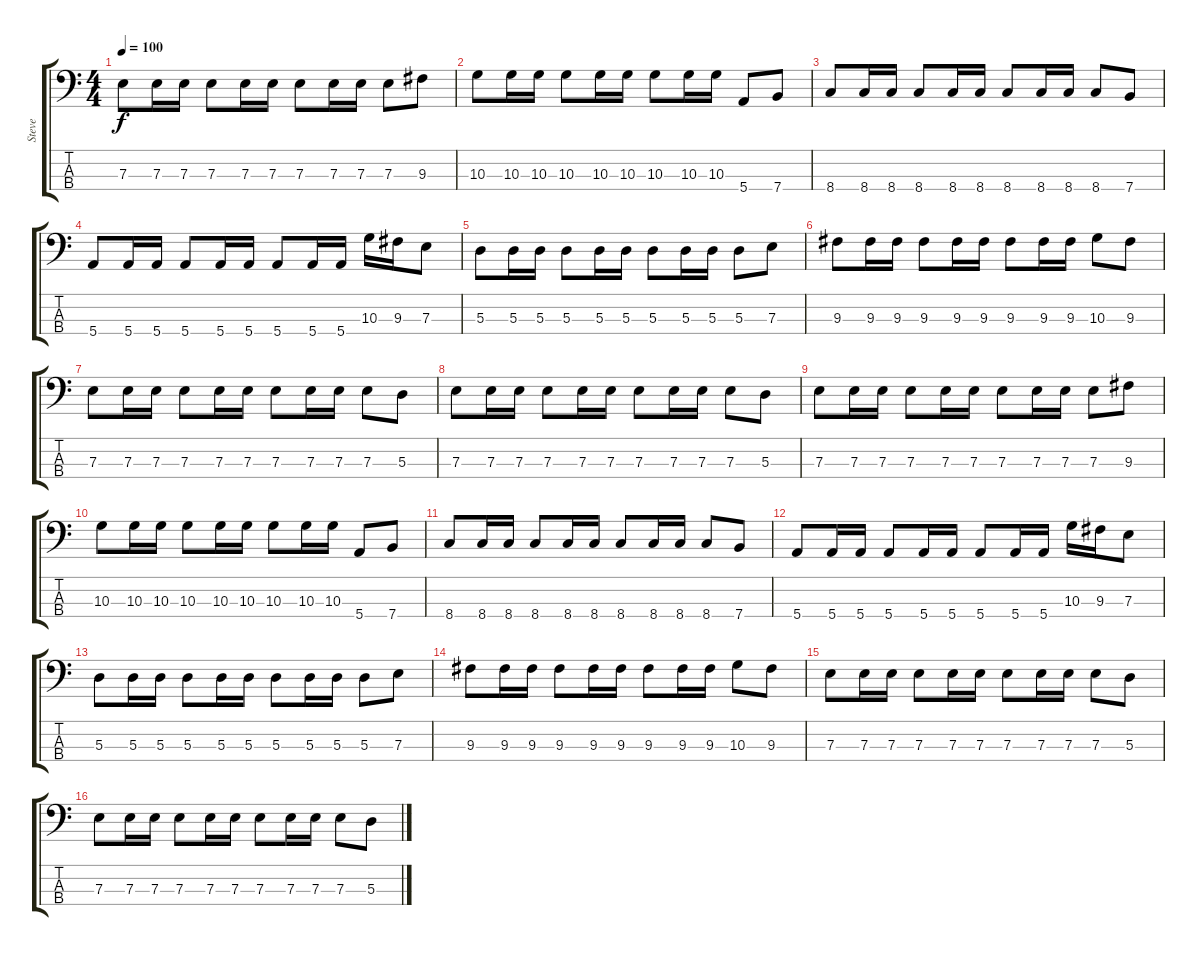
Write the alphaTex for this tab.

\track ("Steve " "Steve ") {instrument electricbassfinger}
\staff {score tabs}
\tuning (G2 D2 A1 E1) {hide}
\ts (4 4)
\tempo 100
\clef f4
\ks c
7.3.8{dy f} 7.3.16 7.3.16 7.3.8 7.3.16 7.3.16 7.3.8 7.3.16 7.3.16 7.3.8 9.3.8 |
10.3.8 10.3.16 10.3.16 10.3.8 10.3.16 10.3.16 10.3.8 10.3.16 10.3.16 5.4.8 7.4.8 |
8.4.8 8.4.16 8.4.16 8.4.8 8.4.16 8.4.16 8.4.8 8.4.16 8.4.16 8.4.8 7.4.8 |
5.4.8 5.4.16 5.4.16 5.4.8 5.4.16 5.4.16 5.4.8 5.4.16 5.4.16 10.3.16 9.3.16 7.3.8 |
5.3.8 5.3.16 5.3.16 5.3.8 5.3.16 5.3.16 5.3.8 5.3.16 5.3.16 5.3.8 7.3.8 |
9.3.8 9.3.16 9.3.16 9.3.8 9.3.16 9.3.16 9.3.8 9.3.16 9.3.16 10.3.8 9.3.8 |
7.3.8 7.3.16 7.3.16 7.3.8 7.3.16 7.3.16 7.3.8 7.3.16 7.3.16 7.3.8 5.3.8 |
7.3.8 7.3.16 7.3.16 7.3.8 7.3.16 7.3.16 7.3.8 7.3.16 7.3.16 7.3.8 5.3.8 |
7.3.8 7.3.16 7.3.16 7.3.8 7.3.16 7.3.16 7.3.8 7.3.16 7.3.16 7.3.8 9.3.8 |
10.3.8 10.3.16 10.3.16 10.3.8 10.3.16 10.3.16 10.3.8 10.3.16 10.3.16 5.4.8 7.4.8 |
8.4.8 8.4.16 8.4.16 8.4.8 8.4.16 8.4.16 8.4.8 8.4.16 8.4.16 8.4.8 7.4.8 |
5.4.8 5.4.16 5.4.16 5.4.8 5.4.16 5.4.16 5.4.8 5.4.16 5.4.16 10.3.16 9.3.16 7.3.8 |
5.3.8 5.3.16 5.3.16 5.3.8 5.3.16 5.3.16 5.3.8 5.3.16 5.3.16 5.3.8 7.3.8 |
9.3.8 9.3.16 9.3.16 9.3.8 9.3.16 9.3.16 9.3.8 9.3.16 9.3.16 10.3.8 9.3.8 |
7.3.8 7.3.16 7.3.16 7.3.8 7.3.16 7.3.16 7.3.8 7.3.16 7.3.16 7.3.8 5.3.8 |
7.3.8 7.3.16 7.3.16 7.3.8 7.3.16 7.3.16 7.3.8 7.3.16 7.3.16 7.3.8 5.3.8
